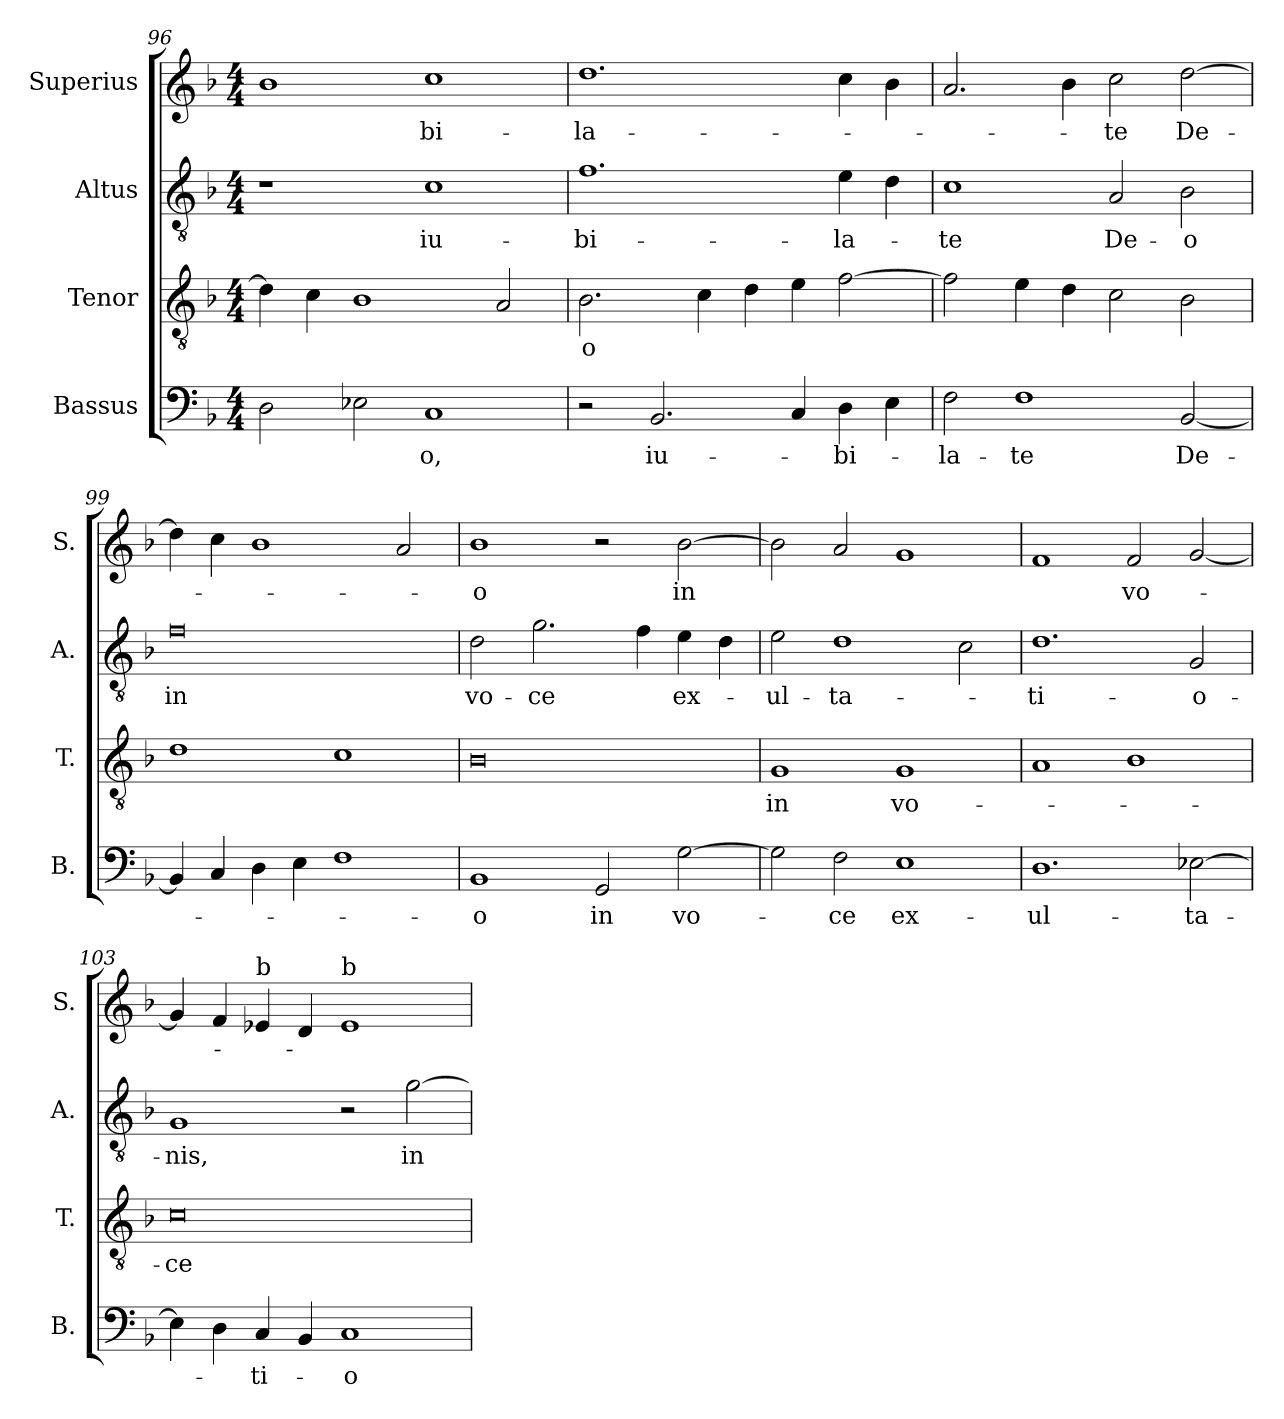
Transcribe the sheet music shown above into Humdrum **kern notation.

**kern	**text	**kern	**text	**kern	**text	**kern	**text
*part4	*part4	*part3	*part3	*part2	*part2	*part1	*part1
*staff4	*staff4	*staff3	*staff3	*staff2	*staff2	*staff1	*staff1
*I"Bassus	*	*I"Tenor	*	*I"Altus	*	*I"Superius	*
*I'B.	*	*I'T.	*	*I'A.	*	*I'S.	*
*clefF4	*	*clefGv2	*	*clefGv2	*	*clefG2	*
*	*	*ITrd7c12	*	*ITrd7c12	*	*	*
*k[b-]	*	*k[b-]	*	*k[b-]	*	*k[b-]	*
*F:	*	*F:	*	*F:	*	*F:	*
*M4/4	*	*M4/4	*	*M4/4	*	*M4/4	*
=96	=96	=96	=96	=96	=96	=96	=96
2Di\	.	4Di\]	.	1r	.	1b-i	.
.	.	4Ci\	.	.	.	.	.
2E-Xi\	.	1BB-i	.	.	.	.	.
!	!LO:LY:b:color=#000000	!	!	!	!	!	!
!	!	!	!	!	!LO:LY:b:color=#000000	!	!
!	!	!	!	!	!	!	!LO:LY:b:color=#000000
1Ci	-o,	.	.	1Ci	iu-	1cci	-bi-
.	.	2AAi/	.	.	.	.	.
=97	=97	=97	=97	=97	=97	=97	=97
!	!	!	!LO:LY:b:color=#000000	!	!	!	!
!	!	!	!	!	!LO:LY:b:color=#000000	!	!
!	!	!	!	!	!	!	!LO:LY:b:color=#000000
2r	.	2.BB-i\	-o	1.Fi	-bi-	1.ddi	-la-
!	!LO:LY:b:color=#000000	!	!	!	!	!	!
2.BB-i/	iu-	.	.	.	.	.	.
.	.	4Ci\	.	.	.	.	.
.	.	4Di\	.	.	.	.	.
4Ci/	.	4Ei\	.	.	.	.	.
!	!LO:LY:b:color=#000000	!	!	!	!	!	!
!	!	!	!	!	!LO:LY:b:color=#000000	!	!
4Di\	-bi-	[>2Fi\	.	4Ei\	-la-	4cci\	.
4Ei\	.	.	.	4Di\	.	4b-i\	.
!!LO:LB:g=z
=98	=98	=98	=98	=98	=98	=98	=98
!	!LO:LY:b:color=#000000	!	!	!	!	!	!
!	!	!	!	!	!LO:LY:b:color=#000000	!	!
2Fi\	-la-	2Fi\]	.	1Ci	-te	2.ai/	.
!	!LO:LY:b:color=#000000	!	!	!	!	!	!
1Fi	-te	4Ei\	.	.	.	.	.
.	.	4Di\	.	.	.	4b-i\	.
!	!	!	!	!	!LO:LY:b:color=#000000	!	!
!	!	!	!	!	!	!	!LO:LY:b:color=#000000
.	.	2Ci\	.	2AAi/	De-	2cci\	-te
!	!LO:LY:b:color=#000000	!	!	!	!	!	!
!	!	!	!	!	!LO:LY:b:color=#000000	!	!
!	!	!	!	!	!	!	!LO:LY:b:color=#000000
[<2BB-i/	De-	2BB-i\	.	2BB-i\	-o	[>2ddi\	De-
=99	=99	=99	=99	=99	=99	=99	=99
!	!	!	!	!	!LO:LY:b:color=#000000	!	!
4BB-i/]	.	1Di	.	0Fi	in	4ddi\]	.
4Ci/	.	.	.	.	.	4cci\	.
4Di\	.	.	.	.	.	1b-i	.
4Ei\	.	.	.	.	.	.	.
1Fi	.	1Ci	.	.	.	.	.
.	.	.	.	.	.	2ai/	.
=100	=100	=100	=100	=100	=100	=100	=100
!	!LO:LY:b:color=#000000	!	!	!	!	!	!
!	!	!	!	!	!LO:LY:b:color=#000000	!	!
!	!	!	!	!	!	!	!LO:LY:b:color=#000000
1BB-i	-o	0BB-i	.	2Di\	vo-	1b-i	-o
!	!	!	!	!	!LO:LY:b:color=#000000	!	!
.	.	.	.	2.Gi\	-ce	.	.
!	!LO:LY:b:color=#000000	!	!	!	!	!	!
2GGi/	in	.	.	.	.	2r	.
.	.	.	.	4Fi\	.	.	.
!	!LO:LY:b:color=#000000	!	!	!	!	!	!
!	!	!	!	!	!LO:LY:b:color=#000000	!	!
!	!	!	!	!	!	!	!LO:LY:b:color=#000000
[>2Gi\	vo-	.	.	4Ei\	ex-	[>2b-i\	in
.	.	.	.	4Di\	.	.	.
=101	=101	=101	=101	=101	=101	=101	=101
!	!	!	!LO:LY:b:color=#000000	!	!	!	!
!	!	!	!	!	!LO:LY:b:color=#000000	!	!
2Gi\]	.	1GGi	in	2Ei\	-ul-	2b-i\]	.
!	!LO:LY:b:color=#000000	!	!	!	!	!	!
!	!	!	!	!	!LO:LY:b:color=#000000	!	!
2Fi\	-ce	.	.	1Di	-ta-	2ai/	.
!	!LO:LY:b:color=#000000	!	!	!	!	!	!
!	!	!	!LO:LY:b:color=#000000	!	!	!	!
1Ei	ex-	1GGi	vo-	.	.	1gi	.
.	.	.	.	2Ci\	.	.	.
!!LO:PB:g=z
=102	=102	=102	=102	=102	=102	=102	=102
!	!LO:LY:b:color=#000000	!	!	!	!	!	!
!	!	!	!	!	!LO:LY:b:color=#000000	!	!
1.Di	-ul-	1AAi	.	1.Di	-ti-	1fi	.
!	!	!	!	!	!	!	!LO:LY:b:color=#000000
.	.	1BB-i	.	.	.	2fi/	vo-
!	!LO:LY:b:color=#000000	!	!	!	!	!	!
!	!	!	!	!	!LO:LY:b:color=#000000	!	!
[>2E-Xi\	-ta-	.	.	2GGi/	-o-	[<2gi/	.
=103	=103	=103	=103	=103	=103	=103	=103
!	!	!	!LO:LY:b:color=#000000	!	!	!	!
!	!	!	!	!	!LO:LY:b:color=#000000	!	!
4E-i\]	.	0Ci	-ce	1GGi	-nis,	4gi/]	.
4Di\	.	.	.	.	.	4fi/	.
!	!	!	!	!	!	!LO:TX:a:t=b	!
!	!LO:LY:b:color=#000000	!	!	!	!	!	!
4Ci/	-ti-	.	.	.	.	4e-i/	.
4BB-i/	.	.	.	.	.	4di/	.
!	!	!	!	!	!	!LO:TX:a:t=b	!
!	!LO:LY:b:color=#000000	!	!	!	!	!	!
1Ci	-o-	.	.	2r	.	1e-i	.
!	!	!	!	!	!LO:LY:b:color=#000000	!	!
.	.	.	.	[>2Gi\	in	.	.
=	=	=	=	=	=	=	=
*-	*-	*-	*-	*-	*-	*-	*-
